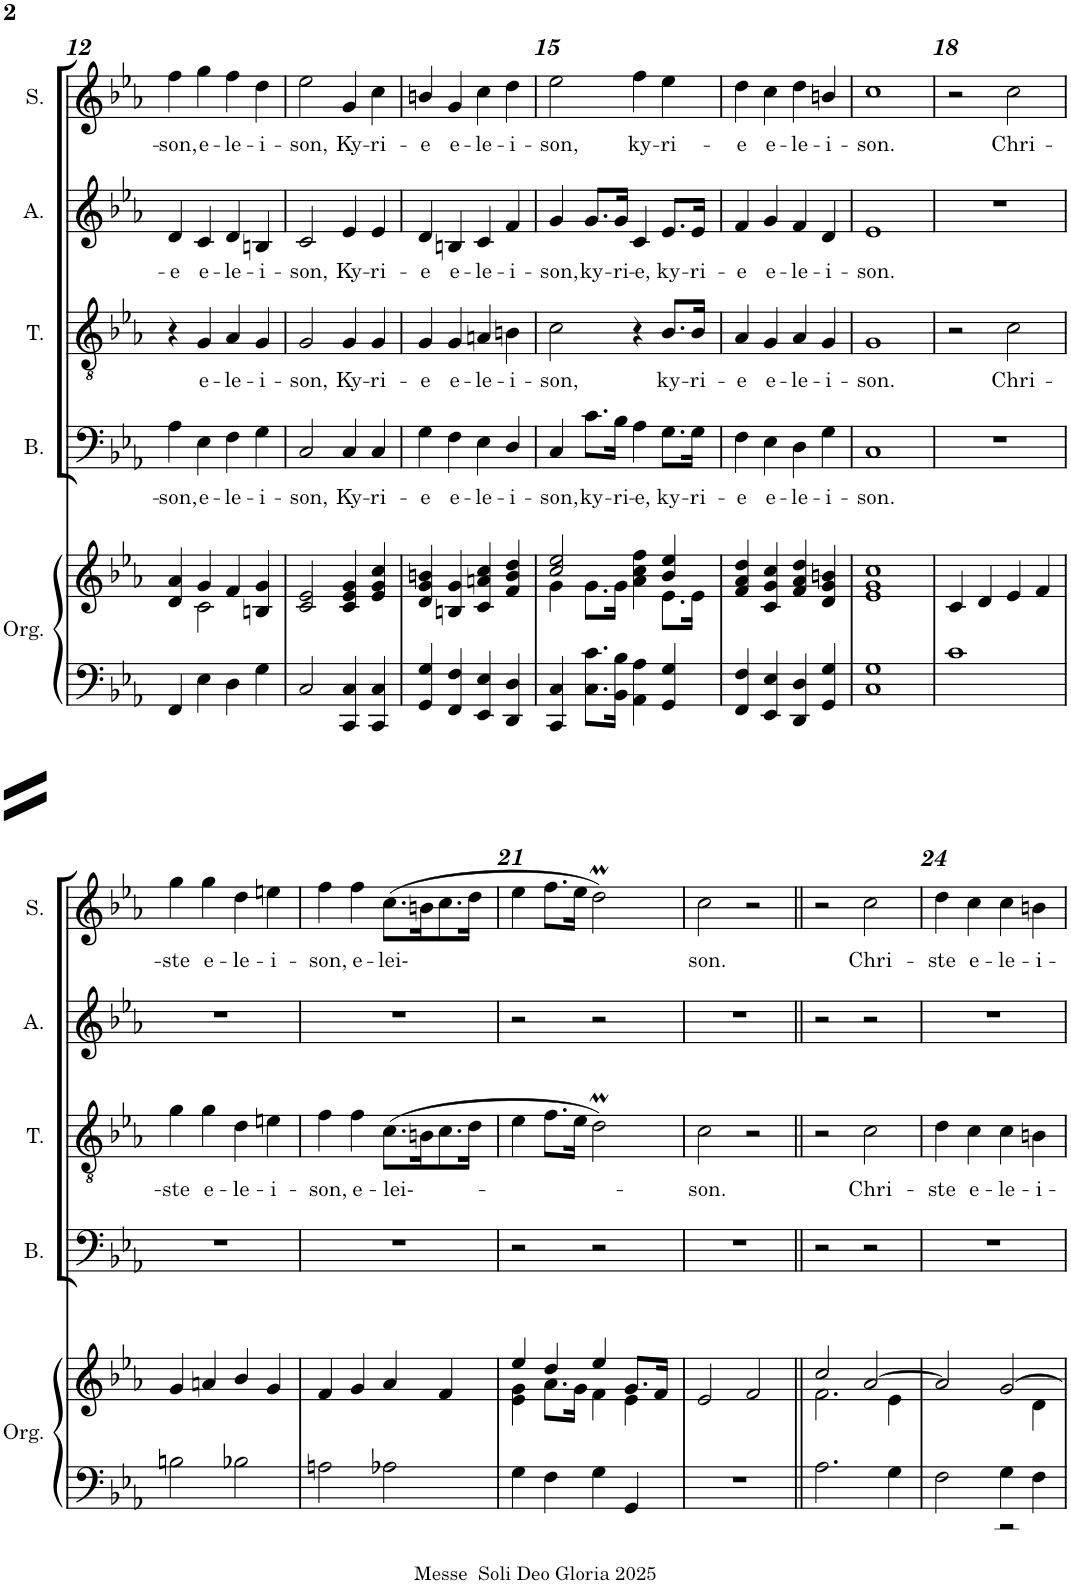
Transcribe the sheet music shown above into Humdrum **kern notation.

**kern	**kern	**kern	**text	**kern	**text	**kern	**text	**kern	**text
*part5	*part5	*part4	*part4	*part3	*part3	*part2	*part2	*part1	*part1
*staff6	*staff5	*staff4	*staff4	*staff3	*staff3	*staff2	*staff2	*staff1	*staff1
*I"Orgue	*	*I"Basse	*	*I"Ténor	*	*I"Alto	*	*I"Soprano	*
*I'Org.	*	*I'B.	*	*I'T.	*	*I'A.	*	*I'S.	*
!!LO:PB:g=z
*clefF4	*clefG2	*clefF4	*	*clefGv2	*	*clefG2	*	*clefG2	*
*k[b-e-a-]	*k[b-e-a-]	*k[b-e-a-]	*	*k[b-e-a-]	*	*k[b-e-a-]	*	*k[b-e-a-]	*
*M2/2	*M2/2	*M2/2	*	*M2/2	*	*M2/2	*	*M2/2	*
*met(c|)	*met(c|)	*met(c|)	*	*met(c|)	*	*met(c|)	*	*met(c|)	*
=12	=12	=12	=12	=12	=12	=12	=12	=12	=12
*	*^	*	*	*	*	*	*	*	*
!	!	!	!	!LO:LY:b	!	!	!	!LO:LY:b	!	!LO:LY:b
4FF/	4d/ 4a-/	4ryy	4A-\	-son,	4r	.	4d/	-e	4ff\	-son,
!	!	!	!	!LO:LY:b	!	!LO:LY:b	!	!LO:LY:b	!	!LO:LY:b
4E-\	4g/	2c\	4E-\	e-	4G/	e-	4c/	e-	4gg\	e-
!	!	!	!	!LO:LY:b	!	!LO:LY:b	!	!LO:LY:b	!	!LO:LY:b
4D\	4f/	.	4F\	-le-	4A-/	-le-	4d/	-le-	4ff\	-le-
!	!	!	!	!LO:LY:b	!	!LO:LY:b	!	!LO:LY:b	!	!LO:LY:b
4G\	4Bn/ 4g/	4ryy	4G\	-i-	4G/	-i-	4Bn/	-i-	4dd\	-i-
=13	=13	=13	=13	=13	=13	=13	=13	=13	=13	=13
!	!	!	!	!LO:LY:b	!	!LO:LY:b	!	!LO:LY:b	!	!LO:LY:b
2C/	2c/ 2e-/	2ryy	2C/	-son,	2G/	-son,	2c/	-son,	2ee-\	-son,
!	!	!	!	!LO:LY:b	!	!LO:LY:b	!	!LO:LY:b	!	!LO:LY:b
4CC/ 4C/	4c/ 4e-/ 4g/	2ryy	4C/	Ky-	4G/	Ky-	4e-/	Ky-	4g/	Ky-
!	!	!	!	!LO:LY:b	!	!LO:LY:b	!	!LO:LY:b	!	!LO:LY:b
4CC/ 4C/	4e-/ 4g/ 4cc/	.	4C/	-ri-	4G/	-ri-	4e-/	-ri-	4cc\	-ri-
*	*v	*v	*	*	*	*	*	*	*	*
=14	=14	=14	=14	=14	=14	=14	=14	=14	=14
!	!	!	!LO:LY:b	!	!LO:LY:b	!	!LO:LY:b	!	!LO:LY:b
4GG/ 4G/	4d/ 4g/ 4bn/	4G\	-e	4G/	-e	4d/	-e	4bn/	-e
!	!	!	!LO:LY:b	!	!LO:LY:b	!	!LO:LY:b	!	!LO:LY:b
4FF/ 4F/	4Bn/ 4g/	4F\	e-	4G/	e-	4Bn/	e-	4g/	e-
!	!	!	!LO:LY:b	!	!LO:LY:b	!	!LO:LY:b	!	!LO:LY:b
4EE-/ 4E-/	4c/ 4an/ 4cc/	4E-\	-le-	4An/	-le-	4c/	-le-	4cc\	-le-
!	!	!	!LO:LY:b	!	!LO:LY:b	!	!LO:LY:b	!	!LO:LY:b
4DD/ 4D/	4f/ 4b/ 4dd/	4D/	-i-	4Bn\	-i-	4f/	-i-	4dd\	-i-
=15	=15	=15	=15	=15	=15	=15	=15	=15	=15
*	*^	*	*	*	*	*	*	*	*
!	!	!	!	!LO:LY:b	!	!LO:LY:b	!	!LO:LY:b	!	!LO:LY:b
4CC/ 4C/	2cc/ 2ee-/	4g\	4C/	-son,	2c\	-son,	4g/	-son,	2ee-\	-son,
!	!	!	!	!LO:LY:b	!	!	!	!LO:LY:b	!	!
8.C\ 8.c\L	.	8.g\L	8.c\L	ky-	.	.	8.g/L	ky-	.	.
!	!	!	!	!LO:LY:b	!	!	!	!LO:LY:b	!	!
16BB-\ 16B-\Jk	.	16g\Jk	16B-\Jk	-ri-	.	.	16g/Jk	-ri-	.	.
!	!	!	!	!LO:LY:b	!	!	!	!LO:LY:b	!	!LO:LY:b
4AA-\ 4A-\	4a-\ 4cc\ 4ff\	4ryy	4A-\	-e,	4r	.	4c/	-e,	4ff\	ky-
!	!	!	!	!LO:LY:b	!	!LO:LY:b	!	!LO:LY:b	!	!LO:LY:b
4GG/ 4G/	4b-/ 4ee-/	8.e-\L	8.G\L	ky-	8.B-/L	ky-	8.e-/L	ky-	4ee-\	-ri-
!	!	!	!	!LO:LY:b	!	!LO:LY:b	!	!LO:LY:b	!	!
.	.	16e-\Jk	16G\Jk	-ri-	16B-/Jk	-ri-	16e-/Jk	-ri-	.	.
=16	=16	=16	=16	=16	=16	=16	=16	=16	=16	=16
!	!	!	!	!LO:LY:b	!	!LO:LY:b	!	!LO:LY:b	!	!LO:LY:b
*	*v	*v	*	*	*	*	*	*	*	*
4FF/ 4F/	4f/ 4a-/ 4dd/	4F\	-e	4A-/	-e	4f/	-e	4dd\	-e
!	!	!	!LO:LY:b	!	!LO:LY:b	!	!LO:LY:b	!	!LO:LY:b
4EE-/ 4E-/	4c/ 4g/ 4cc/	4E-\	e-	4G/	e-	4g/	e-	4cc\	e-
!	!	!	!LO:LY:b	!	!LO:LY:b	!	!LO:LY:b	!	!LO:LY:b
4DD/ 4D/	4f/ 4a-/ 4dd/	4D\	-le-	4A-/	-le-	4f/	-le-	4dd\	-le-
!	!	!	!LO:LY:b	!	!LO:LY:b	!	!LO:LY:b	!	!LO:LY:b
4GG/ 4G/	4d/ 4g/ 4bn/	4G\	-i-	4G/	-i-	4d/	-i-	4bn/	-i-
=17	=17	=17	=17	=17	=17	=17	=17	=17	=17
*	*^	*	*	*	*	*	*	*	*
!	!	!	!	!LO:LY:b	!	!LO:LY:b	!	!LO:LY:b	!	!LO:LY:b
1C 1G	1cc	1e- 1g	1C	-son.	1G	-son.	1e-	-son.	1cc	-son.
*	*v	*v	*	*	*	*	*	*	*	*
=18	=18	=18	=18	=18	=18	=18	=18	=18	=18
1c	4c/	1r	.	2r	.	1r	.	2r	.
.	4d/	.	.	.	.	.	.	.	.
!	!	!	!	!	!LO:LY:b	!	!	!	!LO:LY:b
.	4e-/	.	.	2c\	Chri-	.	.	2cc\	Chri-
.	4f/	.	.	.	.	.	.	.	.
!!LO:LB:g=z
=19	=19	=19	=19	=19	=19	=19	=19	=19	=19
!	!	!	!	!	!LO:LY:b	!	!	!	!LO:LY:b
2Bn\	4g/	1r	.	4g\	-ste	1r	.	4gg\	-ste
!	!	!	!	!	!LO:LY:b	!	!	!	!LO:LY:b
.	4an/	.	.	4g\	e-	.	.	4gg\	e-
!	!	!	!	!	!LO:LY:b	!	!	!	!LO:LY:b
2B-X\	4b-/	.	.	4d\	-le-	.	.	4dd\	-le-
!	!	!	!	!	!LO:LY:b	!	!	!	!LO:LY:b
.	4g/	.	.	4en\	-i-	.	.	4een\	-i-
=20	=20	=20	=20	=20	=20	=20	=20	=20	=20
!	!	!	!	!	!LO:LY:b	!	!	!	!LO:LY:b
2An\	4f/	1r	.	4f\	-son,	1r	.	4ff\	-son,
!	!	!	!	!	!LO:LY:b	!	!	!	!LO:LY:b
.	4g/	.	.	4f\	e-	.	.	4ff\	e-
!	!	!	!	!	!LO:LY:b	!	!	!	!LO:LY:b
2A-X\	4a-/	.	.	(>8.c\L	-lei--	.	.	(>8.cc\L	-lei-
.	.	.	.	16Bn\K	.	.	.	16bn\K	.
.	4f/	.	.	8.c\	.	.	.	8.cc\	.
.	.	.	.	16d\Jk	.	.	.	16dd\Jk	.
=21	=21	=21	=21	=21	=21	=21	=21	=21	=21
*	*^	*	*	*	*	*	*	*	*
4G\	4ee-/	4e-\ 4g\	2r	.	4e-\	.	2r	.	4ee-\	.
4F\	4dd/	8.a-\L	.	.	8.f\L	.	.	.	8.ff\L	.
.	.	16g\Jk	.	.	16e-\Jk	.	.	.	16ee-\Jk	.
4G\	4ee-/	4f\	2r	.	2dm\)	.	2r	.	2ddm\)	.
4GG/	8.g/L	4e-\	.	.	.	.	.	.	.	.
.	16f/Jk	.	.	.	.	.	.	.	.	.
*	*v	*v	*	*	*	*	*	*	*	*
=22	=22	=22	=22	=22	=22	=22	=22	=22	=22
!	!	!	!	!	!LO:LY:b	!	!	!	!LO:LY:b
1r	2e-/	1r	.	2c\	-son.	1r	.	2cc\	-son.
.	2f/	.	.	2r	.	.	.	2r	.
=23||	=23||	=23||	=23||	=23||	=23||	=23||	=23||	=23||	=23||
*	*^	*	*	*	*	*	*	*	*
2.A-\	2cc/	2.f\	2r	.	2r	.	2r	.	2r	.
!	!	!	!	!	!	!LO:LY:b	!	!	!	!LO:LY:b
.	[2a-/	.	2r	.	2c\	Chri-	2r	.	2cc\	-Chri-
4G\	.	4e-\	.	.	.	.	.	.	.	.
=24	=24	=24	=24	=24	=24	=24	=24	=24	=24	=24
*^	*	*	*	*	*	*	*	*	*	*
!	!	!	!	!	!	!	!LO:LY:b	!	!	!	!LO:LY:b
2F\	2ryy	2a-/]	2ryy	1r	.	4d\	ste	1r	.	4dd\	ste
!	!	!	!	!	!	!	!LO:LY:b	!	!	!	!LO:LY:b
.	.	.	.	.	.	4c\	e-	.	.	4cc\	e-
!	!	!	!	!	!	!	!LO:LY:b	!	!	!	!LO:LY:b
4G\	2r	[2g/	4ryy	.	.	4c\	-le-	.	.	4cc\	-le-
!	!	!	!	!	!	!	!LO:LY:b	!	!	!	!LO:LY:b
4F\	.	.	4d\	.	.	4Bn\	-i-	.	.	4bn\	-i-
*v	*v	*	*	*	*	*	*	*	*	*	*
*	*v	*v	*	*	*	*	*	*	*	*
=	=	=	=	=	=	=	=	=	=
*-	*-	*-	*-	*-	*-	*-	*-	*-	*-
